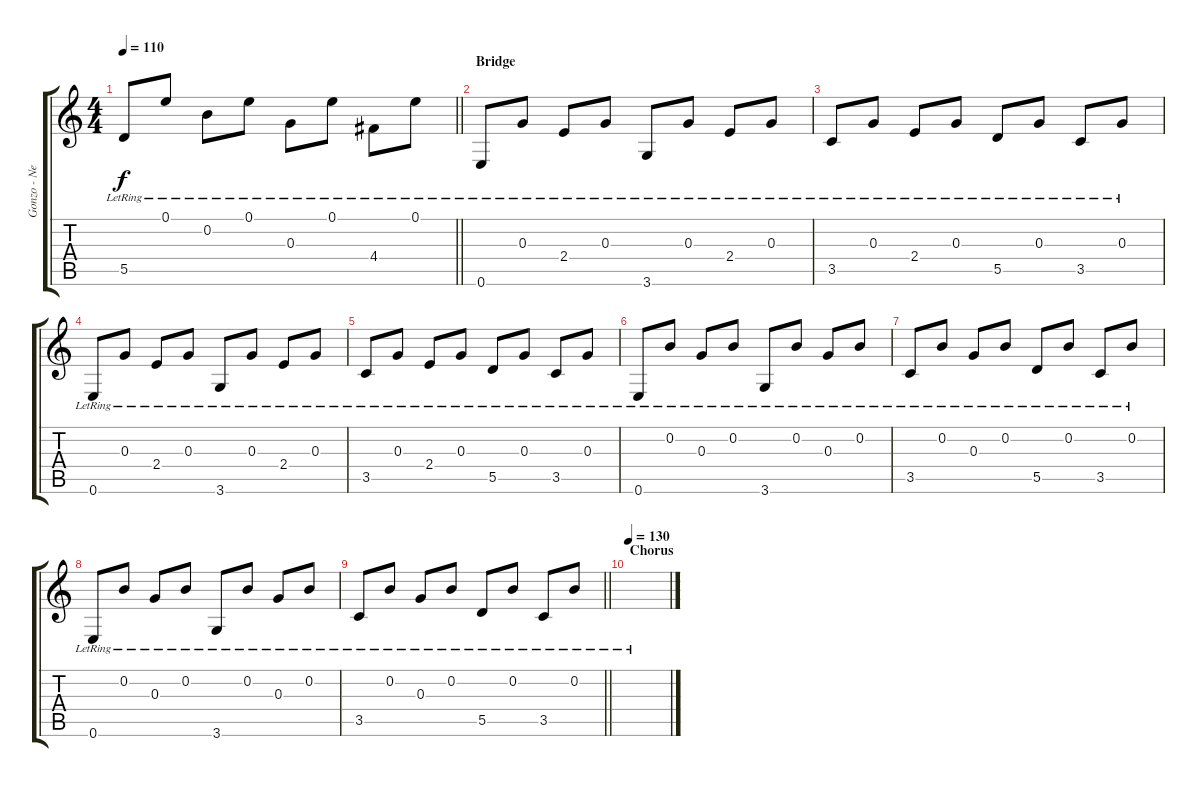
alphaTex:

\track ("Gonzo - Neck 1" "Gonzo - Ne") {instrument electricguitarmuted}
\staff {score tabs}
\tuning (E4 B3 G3 D3 A2 E2) {hide}
\ts (4 4)
\tempo 110
\clef g2
\barLineRight lightlight
\ks c
5.5{lr}.8{dy f} 0.1{lr}.8 0.2{lr}.8 0.1{lr}.8 0.3{lr}.8 0.1{lr}.8 4.4{lr}.8 0.1{lr}.8 |
\section ("" "Bridge")
0.6{lr}.8 0.3{lr}.8 2.4{lr}.8 0.3{lr}.8 3.6{lr}.8 0.3{lr}.8 2.4{lr}.8 0.3{lr}.8 |
3.5{lr}.8 0.3{lr}.8 2.4{lr}.8 0.3{lr}.8 5.5{lr}.8 0.3{lr}.8 3.5{lr}.8 0.3{lr}.8 |
0.6{lr}.8 0.3{lr}.8 2.4{lr}.8 0.3{lr}.8 3.6{lr}.8 0.3{lr}.8 2.4{lr}.8 0.3{lr}.8 |
3.5{lr}.8 0.3{lr}.8 2.4{lr}.8 0.3{lr}.8 5.5{lr}.8 0.3{lr}.8 3.5{lr}.8 0.3{lr}.8 |
0.6{lr}.8 0.2{lr}.8 0.3{lr}.8 0.2{lr}.8 3.6{lr}.8 0.2{lr}.8 0.3{lr}.8 0.2{lr}.8 |
3.5{lr}.8 0.2{lr}.8 0.3{lr}.8 0.2{lr}.8 5.5{lr}.8 0.2{lr}.8 3.5{lr}.8 0.2{lr}.8 |
0.6{lr}.8 0.2{lr}.8 0.3{lr}.8 0.2{lr}.8 3.6{lr}.8 0.2{lr}.8 0.3{lr}.8 0.2{lr}.8 |
\barLineRight lightlight
3.5{lr}.8 0.2{lr}.8 0.3{lr}.8 0.2{lr}.8 5.5{lr}.8 0.2{lr}.8 3.5{lr}.8 0.2{lr}.8 |
\section ("" "Chorus")
\tempo 130
